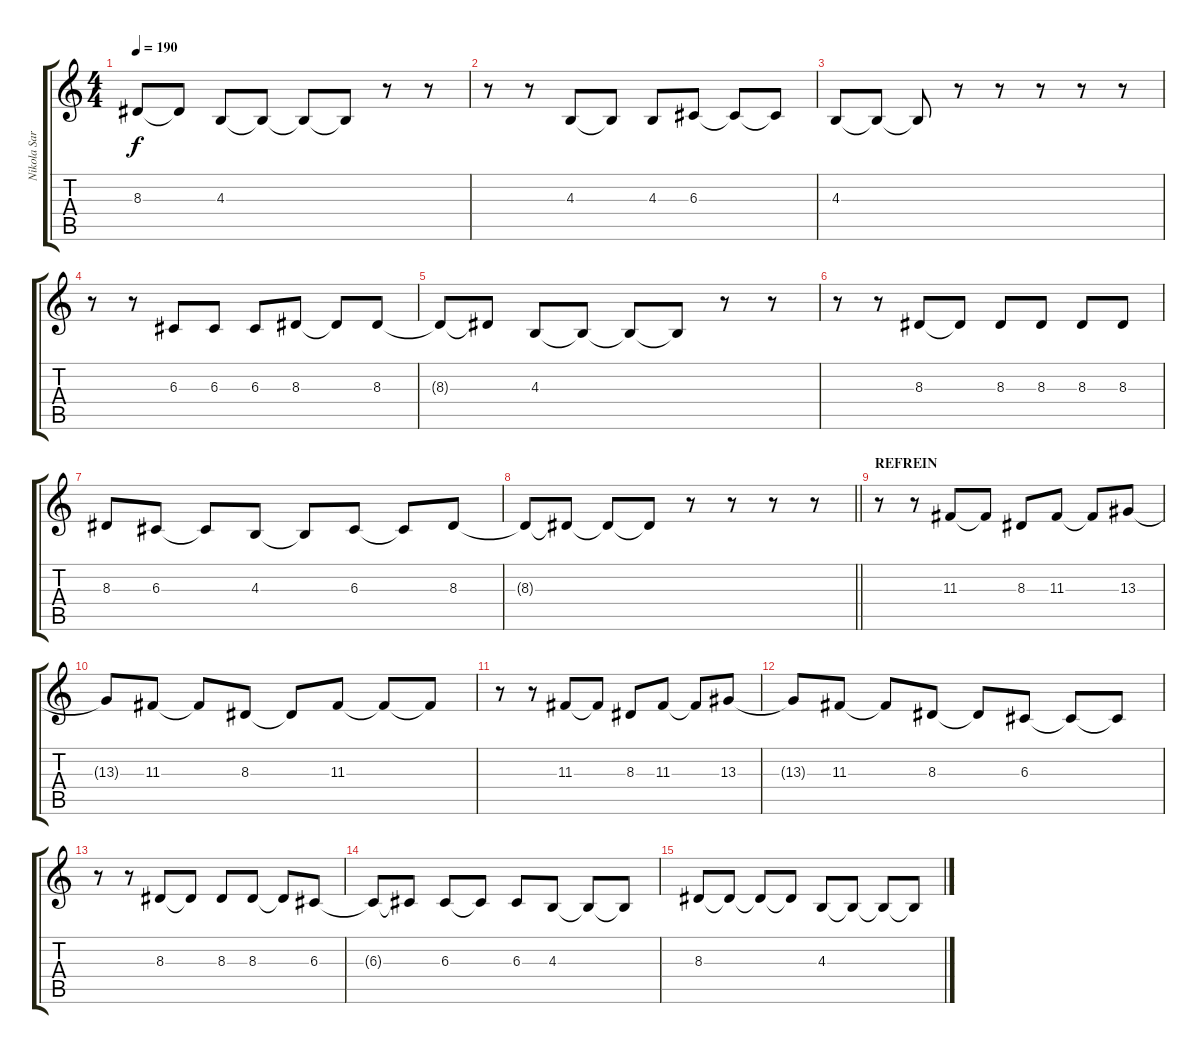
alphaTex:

\track ("Nikola Sarcevic" "Nikola Sar") {instrument altosax}
\staff {score tabs}
\tuning (E4 B3 G3 D3 A2 E2) {hide}
\ts (4 4)
\tempo 190
\clef g2
\ks c
8.3{t}.8{dy f} 8.3{t}.8 4.3.8 4.3{t}.8 4.3{t}.8 4.3{t}.8 r.8 r.8 |
r.8 r.8 4.3.8 4.3{t}.8 4.3.8 6.3.8 6.3{t}.8 6.3{t}.8 |
4.3.8 4.3{t}.8 4.3{t}.8 r.8 r.8 r.8 r.8 r.8 |
r.8 r.8 6.3.8 6.3.8 6.3.8 8.3.8 8.3{t}.8 8.3.8 |
8.3{t}.8 8.3{t}.8 4.3.8 4.3{t}.8 4.3{t}.8 4.3{t}.8 r.8 r.8 |
r.8 r.8 8.3.8 8.3{t}.8 8.3.8 8.3.8 8.3.8 8.3.8 |
8.3.8 6.3.8 6.3{t}.8 4.3.8 4.3{t}.8 6.3.8 6.3{t}.8 8.3.8 |
\barLineRight lightlight
8.3{t}.8 8.3{t}.8 8.3{t}.8 8.3{t}.8 r.8 r.8 r.8 r.8 |
\section ("" "REFREIN")
r.8 r.8 11.3.8 11.3{t}.8 8.3.8 11.3.8 11.3{t}.8 13.3.8 |
13.3{t}.8 11.3.8 11.3{t}.8 8.3.8 8.3{t}.8 11.3.8 11.3{t}.8 11.3{t}.8 |
r.8 r.8 11.3.8 11.3{t}.8 8.3.8 11.3.8 11.3{t}.8 13.3.8 |
13.3{t}.8 11.3.8 11.3{t}.8 8.3.8 8.3{t}.8 6.3.8 6.3{t}.8 6.3{t}.8 |
r.8 r.8 8.3.8 8.3{t}.8 8.3.8 8.3.8 8.3{t}.8 6.3.8 |
6.3{t}.8 6.3{t}.8 6.3.8 6.3{t}.8 6.3.8 4.3.8 4.3{t}.8 4.3{t}.8 |
8.3.8 8.3{t}.8 8.3{t}.8 8.3{t}.8 4.3.8 4.3{t}.8 4.3{t}.8 4.3{t}.8
